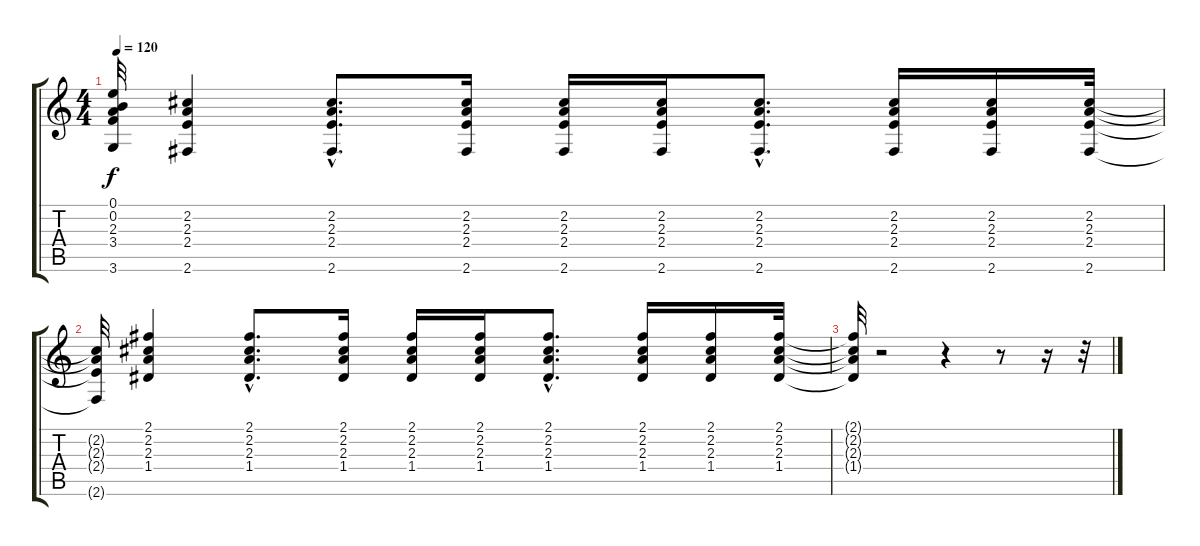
\track "" {instrument acousticguitarsteel}
\staff {score tabs}
\tuning (E4 B3 G3 D3 A2 E2) {hide}
\ts (4 4)
\tempo 120
\clef g2
\ks c
(0.1{t} 0.2{t} 2.3{t} 3.4{t} 3.6{t}).32{dy f} (2.2 2.3 2.4 2.6).4 (2.2{hac} 2.3{hac} 2.4{hac} 2.6{hac}).8{d} (2.2 2.3 2.4 2.6).16 (2.2 2.3 2.4 2.6).16 (2.2 2.3 2.4 2.6).16 (2.2{hac} 2.3{hac} 2.4{hac} 2.6{hac}).8{d} (2.2 2.3 2.4 2.6).16 (2.2 2.3 2.4 2.6).16 (2.2 2.3 2.4 2.6).32 |
(2.2{t} 2.3{t} 2.4{t} 2.6{t}).32 (2.1 2.2 2.3 1.4).4 (2.1{hac} 2.2{hac} 2.3{hac} 1.4{hac}).8{d} (2.1 2.2 2.3 1.4).16 (2.1 2.2 2.3 1.4).16 (2.1 2.2 2.3 1.4).16 (2.1{hac} 2.2{hac} 2.3{hac} 1.4{hac}).8{d} (2.1 2.2 2.3 1.4).16 (2.1 2.2 2.3 1.4).16 (2.1 2.2 2.3 1.4).32 |
(2.1{t} 2.2{t} 2.3{t} 1.4{t}).32 r.2 r.4 r.8 r.16 r.32
